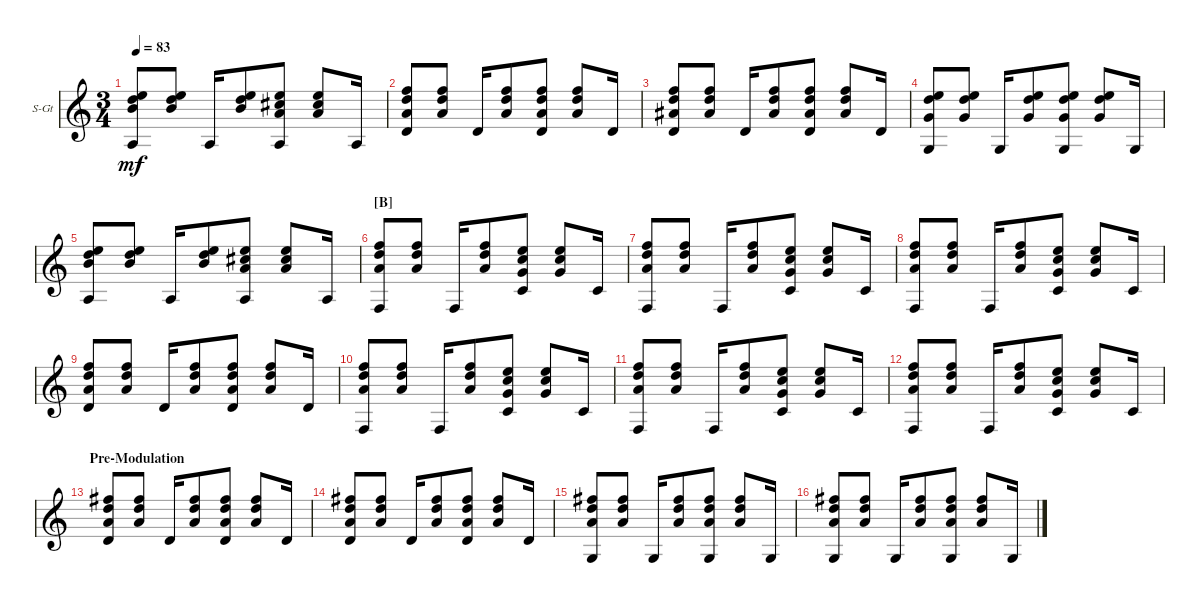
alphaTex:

\defaultSystemsLayout 4
\bracketExtendMode groupsimilarinstruments
\firstSystemTrackNameOrientation horizontal
\otherSystemsTrackNameOrientation horizontal
\track ("Steel Guitar" "S-Gt") {instrument acousticguitarsteel}
\staff {score}
\tuning (E4 B3 G3 D3 A2 E2)
\ts (3 4)
\tempo 83
\clef g2
\ks c
(0.1 3.2 4.3 0.5).8{dy mf} (0.1 3.2 4.3).8 0.5.16 (0.1 3.2 4.3).8 (0.1 2.2 2.3 0.5).8 (0.1 2.2 2.3).8 0.5.16 |
(1.1 3.2 2.3 0.4).8 (1.1 3.2 2.3).8 0.4.16 (1.1 3.2 2.3).8 (1.1 3.2 2.3 0.4).8 (1.1 3.2 2.3).8 0.4.16 |
(1.1 3.2 3.3 0.4).8 (1.1 3.2 3.3).8 0.4.16 (1.1 3.2 3.3).8 (1.1 3.2 3.3 0.4).8 (1.1 3.2 3.3).8 0.4.16 |
(0.1 3.2 0.3 3.6).8 (0.1 3.2 0.3).8 3.6.16 (0.1 3.2 0.3).8 (0.1 3.2 0.3 3.6).8 (0.1 3.2 0.3).8 3.6.16 |
(0.1 3.2 4.3 0.5).8 (0.1 3.2 4.3).8 0.5.16 (0.1 3.2 4.3).8 (0.1 2.2 2.3 0.5).8 (0.1 2.2 2.3).8 0.5.16 |
\section ("B" "")
(1.1 3.2 2.3 1.6).8 (1.1 3.2 2.3).8 1.6.16 (1.1 3.2 2.3).8 (0.1 1.2 0.3 3.5).8 (0.1 1.2 0.3).8 3.5.16 |
(1.1 3.2 2.3 1.6).8 (1.1 3.2 2.3).8 1.6.16 (1.1 3.2 2.3).8 (0.1 1.2 0.3 3.5).8 (0.1 1.2 0.3).8 3.5.16 |
(1.1 3.2 2.3 1.6).8 (1.1 3.2 2.3).8 1.6.16 (1.1 3.2 2.3).8 (0.1 1.2 0.3 3.5).8 (0.1 1.2 0.3).8 3.5.16 |
(1.1 3.2 2.3 0.4).8 (1.1 3.2 2.3).8 0.4.16 (1.1 3.2 2.3).8 (1.1 3.2 2.3 0.4).8 (1.1 3.2 2.3).8 0.4.16 |
(1.1 3.2 2.3 1.6).8 (1.1 3.2 2.3).8 1.6.16 (1.1 3.2 2.3).8 (0.1 1.2 0.3 3.5).8 (0.1 1.2 0.3).8 3.5.16 |
(1.1 3.2 2.3 1.6).8 (1.1 3.2 2.3).8 1.6.16 (1.1 3.2 2.3).8 (0.1 1.2 0.3 3.5).8 (0.1 1.2 0.3).8 3.5.16 |
(1.1 3.2 2.3 1.6).8 (1.1 3.2 2.3).8 1.6.16 (1.1 3.2 2.3).8 (0.1 1.2 0.3 3.5).8 (0.1 1.2 0.3).8 3.5.16 |
\section ("" "Pre-Modulation")
(2.1 3.2 2.3 0.4).8 (2.1 3.2 2.3).8 0.4.16 (2.1 3.2 2.3).8 (2.1 3.2 2.3 0.4).8 (2.1 3.2 2.3).8 0.4.16 |
(2.1 3.2 2.3 0.4).8 (2.1 3.2 2.3).8 0.4.16 (2.1 3.2 2.3).8 (2.1 3.2 2.3 0.4).8 (2.1 3.2 2.3).8 0.4.16 |
(2.1 3.2 2.3 3.6).8 (2.1 3.2 2.3).8 3.6.16 (2.1 3.2 2.3).8 (2.1 3.2 2.3 3.6).8 (2.1 3.2 2.3).8 3.6.16 |
(2.1 3.2 2.3 3.6).8 (2.1 3.2 2.3).8 3.6.16 (2.1 3.2 2.3).8 (2.1 3.2 2.3 3.6).8 (2.1 3.2 2.3).8 3.6.16
